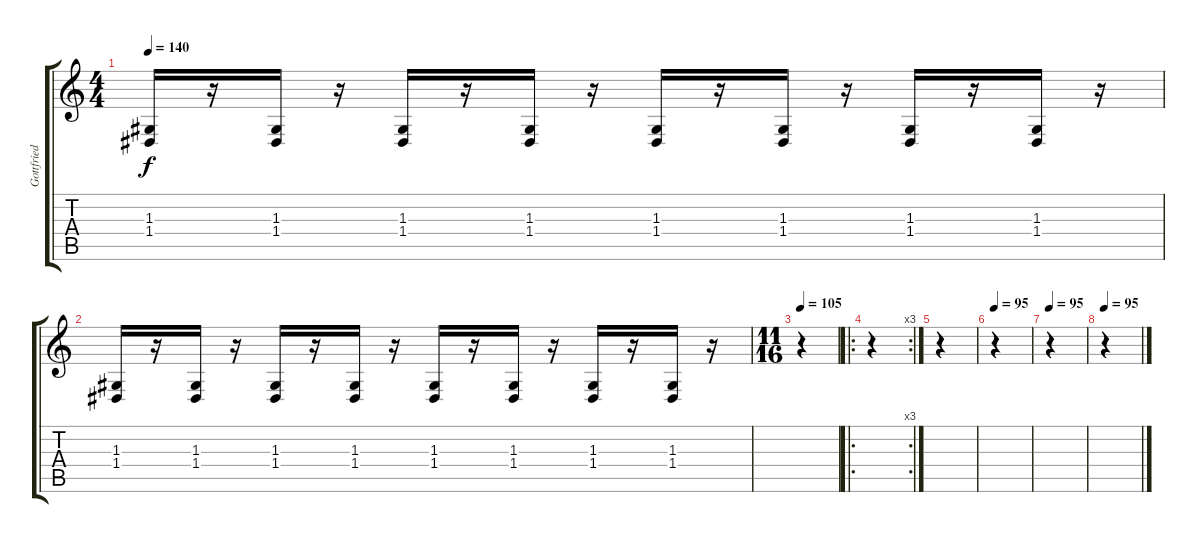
\track ("Gottfried Koch (Keyboards)" "Gottfried ") {instrument frenchhorn}
\staff {score tabs}
\tuning (E4 B3 G3 D3 A2 E2) {hide}
\ts (4 4)
\tempo 140
\clef g2
\ks c
(1.3 1.4).16{dy f} r.16 (1.3 1.4).16 r.16 (1.3 1.4).16 r.16 (1.3 1.4).16 r.16 (1.3 1.4).16 r.16 (1.3 1.4).16 r.16 (1.3 1.4).16 r.16 (1.3 1.4).16 r.16 |
(1.3 1.4).16 r.16 (1.3 1.4).16 r.16 (1.3 1.4).16 r.16 (1.3 1.4).16 r.16 (1.3 1.4).16 r.16 (1.3 1.4).16 r.16 (1.3 1.4).16 r.16 (1.3 1.4).16 r.16 |
\ts (11 16)
\tempo 105
r.4 |
\ro
\rc 3
r.4 |
r.4 |
\tempo 95
r.4 |
\tempo 95
r.4 |
\tempo 95
r.4
